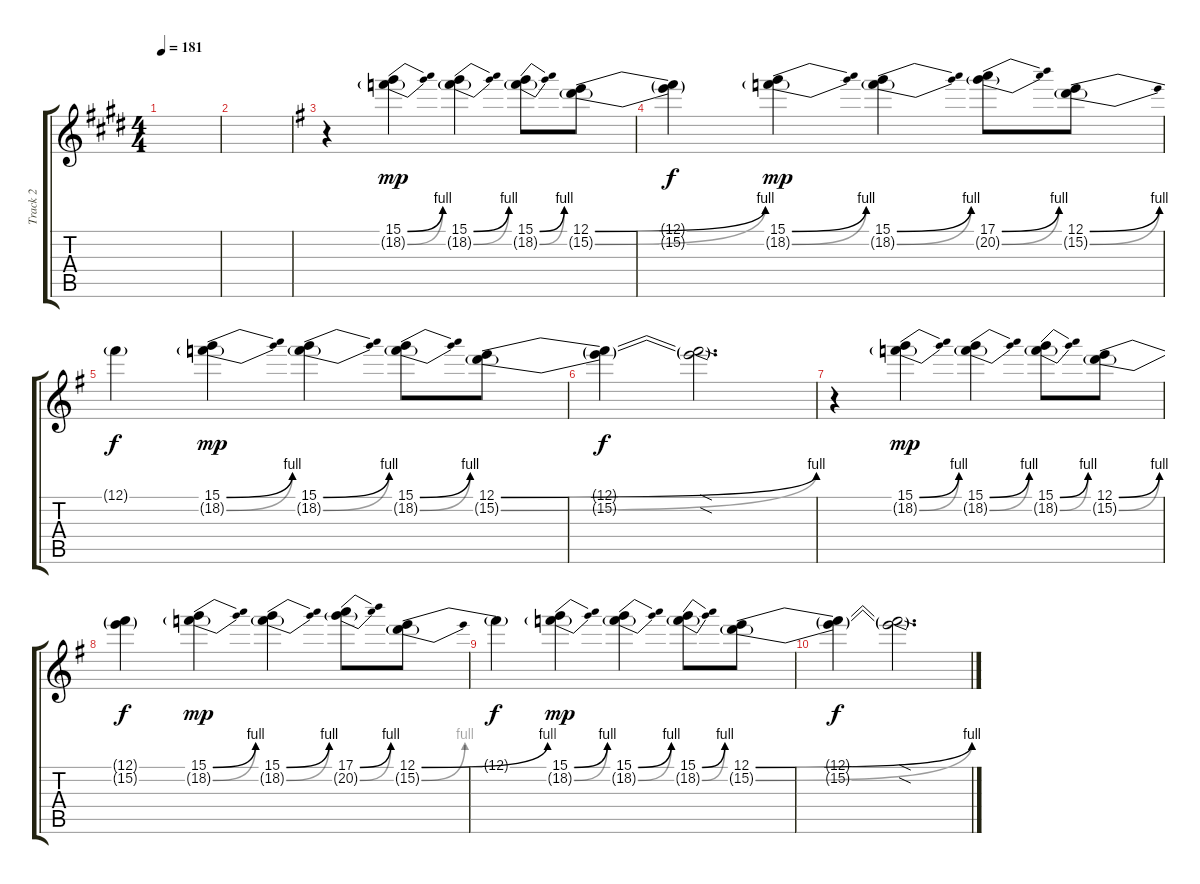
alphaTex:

\track ("Track 2" "Track 2") {instrument distortionguitar}
\staff {score tabs}
\tuning (E4 B3 G3 D3 A2 E2) {hide}
\ts (4 4)
\tempo 181
\clef g2
\ks e
|
|
\ks g
r.4 (15.1{be (bend 0 0 60 4)} 18.2{be (bend 0 0 60 4) g}).4{dy mp} (15.1{be (bend 0 0 60 4)} 18.2{be (bend 0 0 60 4) g}).4 (15.1{be (bend 0 0 60 4)} 18.2{be (bend 0 0 60 4) g}).8 (12.1{be (bend 0 0 60 4)} 15.2{be (bend 0 0 60 4) g}).8 |
(12.1{t} 15.2{t}).4{dy f} (15.1{be (bend 0 0 60 4)} 18.2{be (bend 0 0 60 4) g}).4{dy mp} (15.1{be (bend 0 0 60 4)} 18.2{be (bend 0 0 60 4) g}).4 (17.1{be (bend 0 0 60 4)} 20.2{be (bend 0 0 60 4) g}).8 (12.1{be (bend 0 0 60 4)} 15.2{be (bend 0 0 60 4) g}).8 |
12.1{t}.4{dy f} (15.1{be (bend 0 0 60 4)} 18.2{be (bend 0 0 60 4) g}).4{dy mp} (15.1{be (bend 0 0 60 4)} 18.2{be (bend 0 0 60 4) g}).4 (15.1{be (bend 0 0 60 4)} 18.2{be (bend 0 0 60 4) g}).8 (12.1{be (bend 0 0 60 4)} 15.2{be (bend 0 0 60 4) g}).8 |
(12.1{t} 15.2{t}).4{dy f} (12.1{sod t} 15.2{sod t}).2{d} |
r.4 (15.1{be (bend 0 0 60 4)} 18.2{be (bend 0 0 60 4) g}).4{dy mp} (15.1{be (bend 0 0 60 4)} 18.2{be (bend 0 0 60 4) g}).4 (15.1{be (bend 0 0 60 4)} 18.2{be (bend 0 0 60 4) g}).8 (12.1{be (bend 0 0 60 4)} 15.2{be (bend 0 0 60 4) g}).8 |
(12.1{t} 15.2{t}).4{dy f} (15.1{be (bend 0 0 60 4)} 18.2{be (bend 0 0 60 4) g}).4{dy mp} (15.1{be (bend 0 0 60 4)} 18.2{be (bend 0 0 60 4) g}).4 (17.1{be (bend 0 0 60 4)} 20.2{be (bend 0 0 60 4) g}).8 (12.1{be (bend 0 0 60 4)} 15.2{be (bend 0 0 60 4) g}).8 |
12.1{t}.4{dy f} (15.1{be (bend 0 0 60 4)} 18.2{be (bend 0 0 60 4) g}).4{dy mp} (15.1{be (bend 0 0 60 4)} 18.2{be (bend 0 0 60 4) g}).4 (15.1{be (bend 0 0 60 4)} 18.2{be (bend 0 0 60 4) g}).8 (12.1{be (bend 0 0 60 4)} 15.2{be (bend 0 0 60 4) g}).8 |
(12.1{t} 15.2{t}).4{dy f} (12.1{sod t} 15.2{sod t}).2{d}
